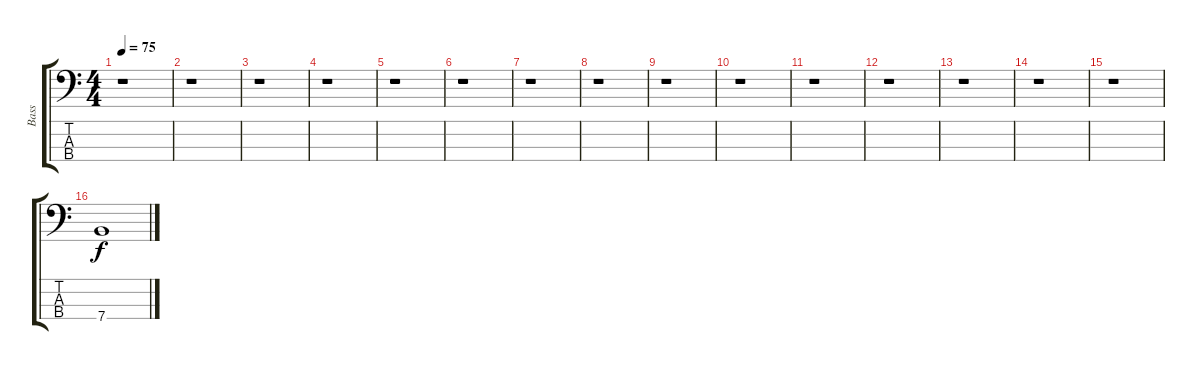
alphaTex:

\track ("Bass" "Bass") {instrument acousticbass}
\staff {score tabs}
\tuning (G2 D2 A1 E1) {hide}
\ts (4 4)
\tempo 75
\clef f4
\ks c
r.1{dy f} |
r.1 |
r.1 |
r.1 |
r.1 |
r.1 |
r.1 |
r.1 |
r.1 |
r.1 |
r.1 |
r.1 |
r.1 |
r.1 |
r.1 |
7.4.1
